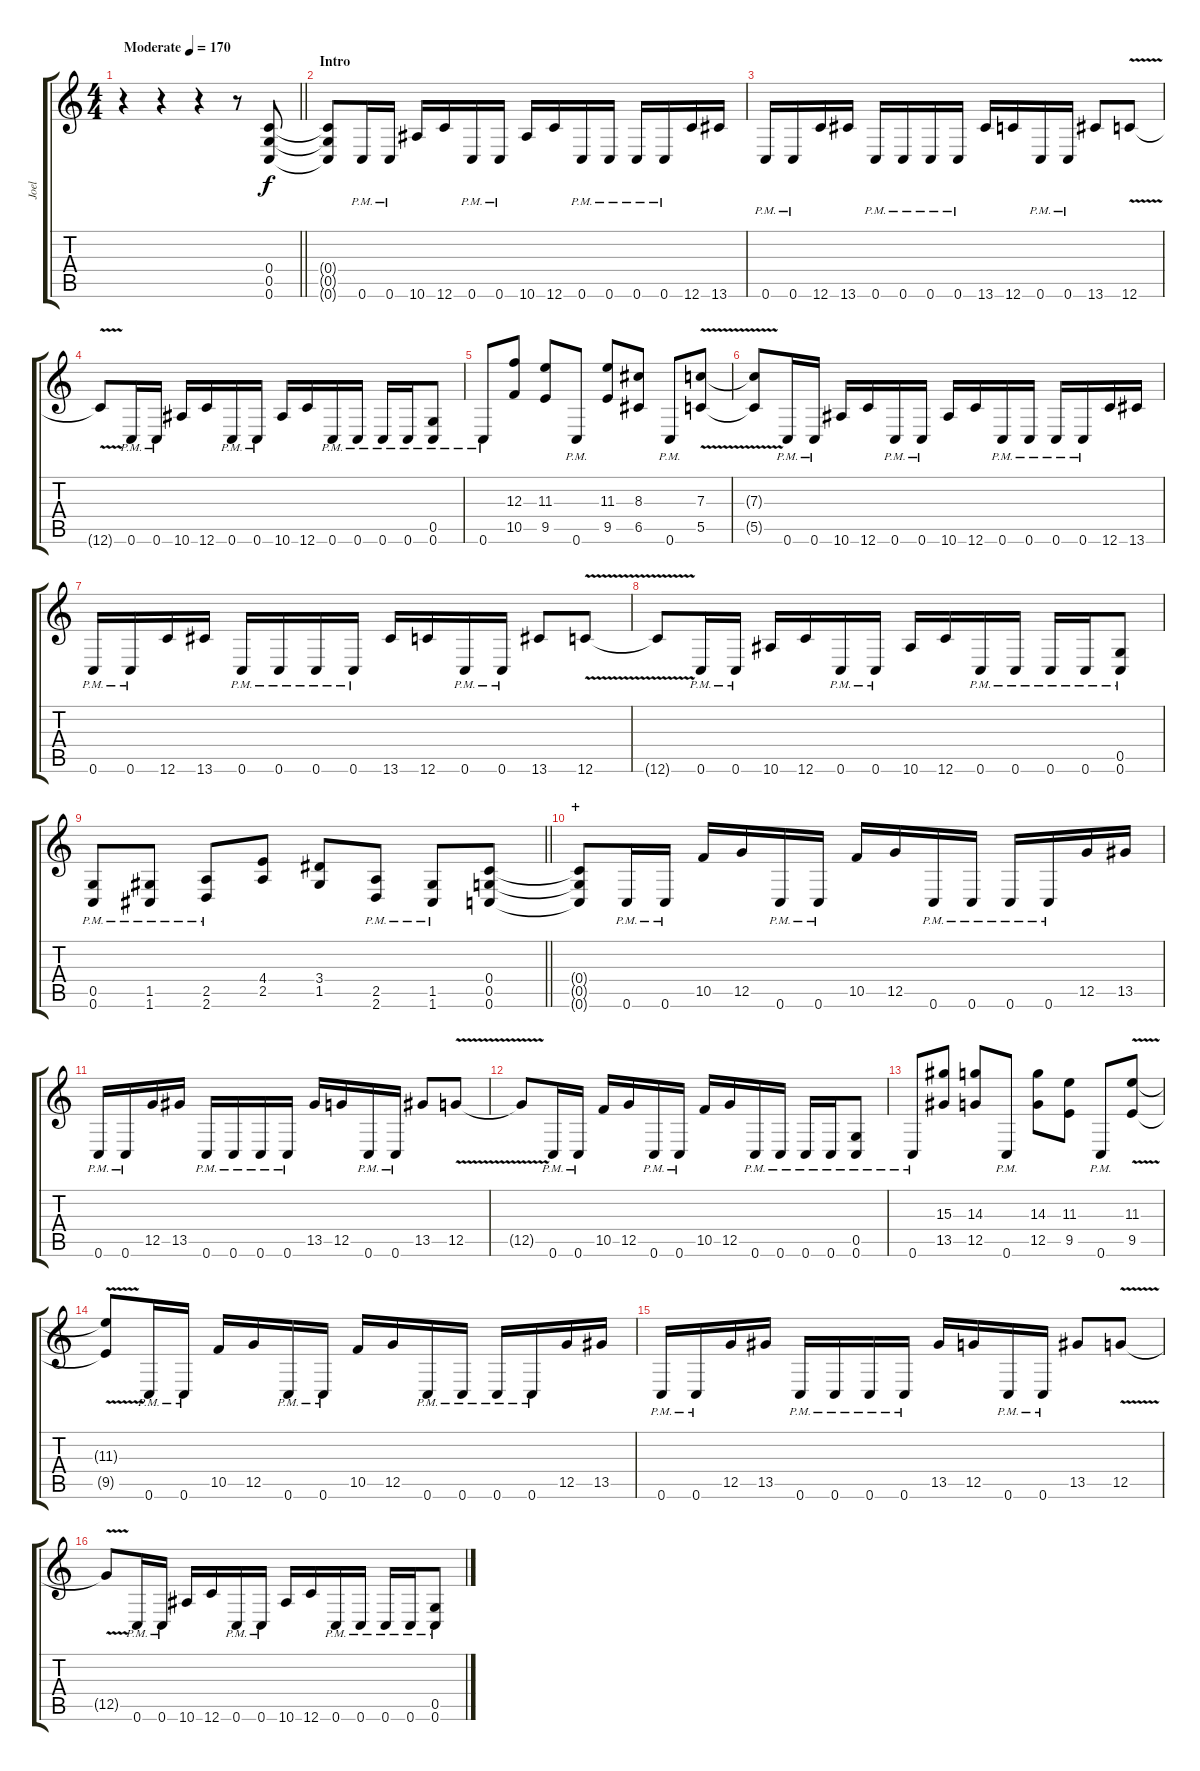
\track ("Joel" "Joel") {instrument distortionguitar}
\staff {score tabs}
\tuning (D4 A3 F3 C3 G2 C2) {hide}
\ts (4 4)
\tempo (170 "Moderate")
\clef g2
\barLineRight lightlight
\ks c
r.4{dy f instrument distortionguitar} r.4 r.4 r.8 (0.4 0.5 0.6).8 |
\section ("" "Intro")
(0.4{t} 0.5{t} 0.6{t}).8 0.6{pm}.16 0.6{pm}.16 10.6.16 12.6.16 0.6{pm}.16 0.6{pm}.16 10.6.16 12.6.16 0.6{pm}.16 0.6{pm}.16 0.6{pm}.16 0.6{pm}.16 12.6.16 13.6.16 |
0.6{pm}.16 0.6{pm}.16 12.6.16 13.6.16 0.6{pm}.16 0.6{pm}.16 0.6{pm}.16 0.6{pm}.16 13.6.16 12.6.16 0.6{pm}.16 0.6{pm}.16 13.6.8 12.6{v}.8 |
12.6{t}.8 0.6{pm}.16 0.6{pm}.16 10.6.16 12.6.16 0.6{pm}.16 0.6{pm}.16 10.6.16 12.6.16 0.6{pm}.16 0.6{pm}.16 0.6{pm}.16 0.6{pm}.16 (0.5{pm} 0.6{pm}).8 |
0.6{pm}.8 (12.3 10.5).8 (11.3 9.5).8 0.6{pm}.8 (11.3 9.5).8 (8.3 6.5).8 0.6{pm}.8 (7.3{v} 5.5{v}).8 |
(7.3{t} 5.5{t}).8 0.6{pm}.16 0.6{pm}.16 10.6.16 12.6.16 0.6{pm}.16 0.6{pm}.16 10.6.16 12.6.16 0.6{pm}.16 0.6{pm}.16 0.6{pm}.16 0.6{pm}.16 12.6.16 13.6.16 |
0.6{pm}.16 0.6{pm}.16 12.6.16 13.6.16 0.6{pm}.16 0.6{pm}.16 0.6{pm}.16 0.6{pm}.16 13.6.16 12.6.16 0.6{pm}.16 0.6{pm}.16 13.6.8 12.6{v}.8 |
12.6{t}.8 0.6{pm}.16 0.6{pm}.16 10.6.16 12.6.16 0.6{pm}.16 0.6{pm}.16 10.6.16 12.6.16 0.6{pm}.16 0.6{pm}.16 0.6{pm}.16 0.6{pm}.16 (0.5{pm} 0.6{pm}).8 |
\barLineRight lightlight
(0.5{pm} 0.6{pm}).8 (1.5{pm} 1.6{pm}).8 (2.5{pm} 2.6{pm}).8 (4.4 2.5).8 (3.4 1.5).8 (2.5{pm} 2.6{pm}).8 (1.5{pm} 1.6{pm}).8 (0.4 0.5 0.6).8 |
\section ("" "+")
(0.4{t} 0.5{t} 0.6{t}).8 0.6{pm}.16 0.6{pm}.16 10.5.16 12.5.16 0.6{pm}.16 0.6{pm}.16 10.5.16 12.5.16 0.6{pm}.16 0.6{pm}.16 0.6{pm}.16 0.6{pm}.16 12.5.16 13.5.16 |
0.6{pm}.16 0.6{pm}.16 12.5.16 13.5.16 0.6{pm}.16 0.6{pm}.16 0.6{pm}.16 0.6{pm}.16 13.5.16 12.5.16 0.6{pm}.16 0.6{pm}.16 13.5.8 12.5{v}.8 |
12.5{t}.8 0.6{pm}.16 0.6{pm}.16 10.5.16 12.5.16 0.6{pm}.16 0.6{pm}.16 10.5.16 12.5.16 0.6{pm}.16 0.6{pm}.16 0.6{pm}.16 0.6{pm}.16 (0.5{pm} 0.6{pm}).8 |
0.6{pm}.8 (15.3 13.5).8 (14.3 12.5).8 0.6{pm}.8 (14.3 12.5).8 (11.3 9.5).8 0.6{pm}.8 (11.3{v} 9.5{v}).8 |
(11.3{t} 9.5{t}).8 0.6{pm}.16 0.6{pm}.16 10.5.16 12.5.16 0.6{pm}.16 0.6{pm}.16 10.5.16 12.5.16 0.6{pm}.16 0.6{pm}.16 0.6{pm}.16 0.6{pm}.16 12.5.16 13.5.16 |
0.6{pm}.16 0.6{pm}.16 12.5.16 13.5.16 0.6{pm}.16 0.6{pm}.16 0.6{pm}.16 0.6{pm}.16 13.5.16 12.5.16 0.6{pm}.16 0.6{pm}.16 13.5.8 12.5{v}.8 |
12.5{t}.8 0.6{pm}.16 0.6{pm}.16 10.6.16 12.6.16 0.6{pm}.16 0.6{pm}.16 10.6.16 12.6.16 0.6{pm}.16 0.6{pm}.16 0.6{pm}.16 0.6{pm}.16 (0.5{pm} 0.6{pm}).8
